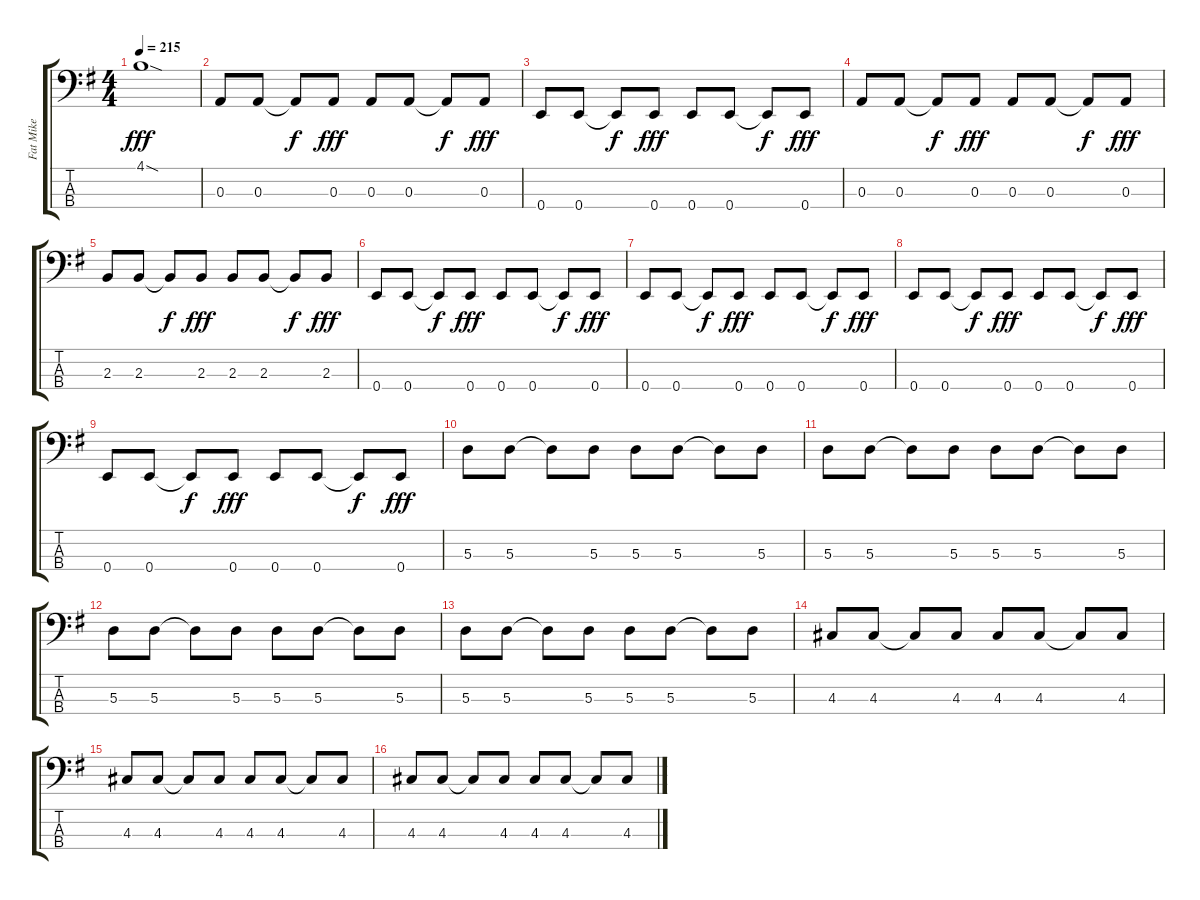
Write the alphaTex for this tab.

\track ("Fat Mike" "Fat Mike") {instrument electricbasspick}
\staff {score tabs}
\tuning (G2 D2 A1 E1) {hide}
\ts (4 4)
\tempo 215
\clef f4
\ks eminor
4.1{sod}.1{dy fff} |
0.3.8 0.3.8 0.3{t}.8{dy f} 0.3.8{dy fff} 0.3.8 0.3.8 0.3{t}.8{dy f} 0.3.8{dy fff} |
0.4.8 0.4.8 0.4{t}.8{dy f} 0.4.8{dy fff} 0.4.8 0.4.8 0.4{t}.8{dy f} 0.4.8{dy fff} |
0.3.8 0.3.8 0.3{t}.8{dy f} 0.3.8{dy fff} 0.3.8 0.3.8 0.3{t}.8{dy f} 0.3.8{dy fff} |
2.3.8 2.3.8 2.3{t}.8{dy f} 2.3.8{dy fff} 2.3.8 2.3.8 2.3{t}.8{dy f} 2.3.8{dy fff} |
0.4.8 0.4.8 0.4{t}.8{dy f} 0.4.8{dy fff} 0.4.8 0.4.8 0.4{t}.8{dy f} 0.4.8{dy fff} |
0.4.8 0.4.8 0.4{t}.8{dy f} 0.4.8{dy fff} 0.4.8 0.4.8 0.4{t}.8{dy f} 0.4.8{dy fff} |
0.4.8 0.4.8 0.4{t}.8{dy f} 0.4.8{dy fff} 0.4.8 0.4.8 0.4{t}.8{dy f} 0.4.8{dy fff} |
0.4.8 0.4.8 0.4{t}.8{dy f} 0.4.8{dy fff} 0.4.8 0.4.8 0.4{t}.8{dy f} 0.4.8{dy fff} |
5.3.8 5.3.8 5.3{t}.8 5.3.8 5.3.8 5.3.8 5.3{t}.8 5.3.8 |
5.3.8 5.3.8 5.3{t}.8 5.3.8 5.3.8 5.3.8 5.3{t}.8 5.3.8 |
5.3.8 5.3.8 5.3{t}.8 5.3.8 5.3.8 5.3.8 5.3{t}.8 5.3.8 |
5.3.8 5.3.8 5.3{t}.8 5.3.8 5.3.8 5.3.8 5.3{t}.8 5.3.8 |
4.3.8 4.3.8 4.3{t}.8 4.3.8 4.3.8 4.3.8 4.3{t}.8 4.3.8 |
4.3.8 4.3.8 4.3{t}.8 4.3.8 4.3.8 4.3.8 4.3{t}.8 4.3.8 |
4.3.8 4.3.8 4.3{t}.8 4.3.8 4.3.8 4.3.8 4.3{t}.8 4.3.8
